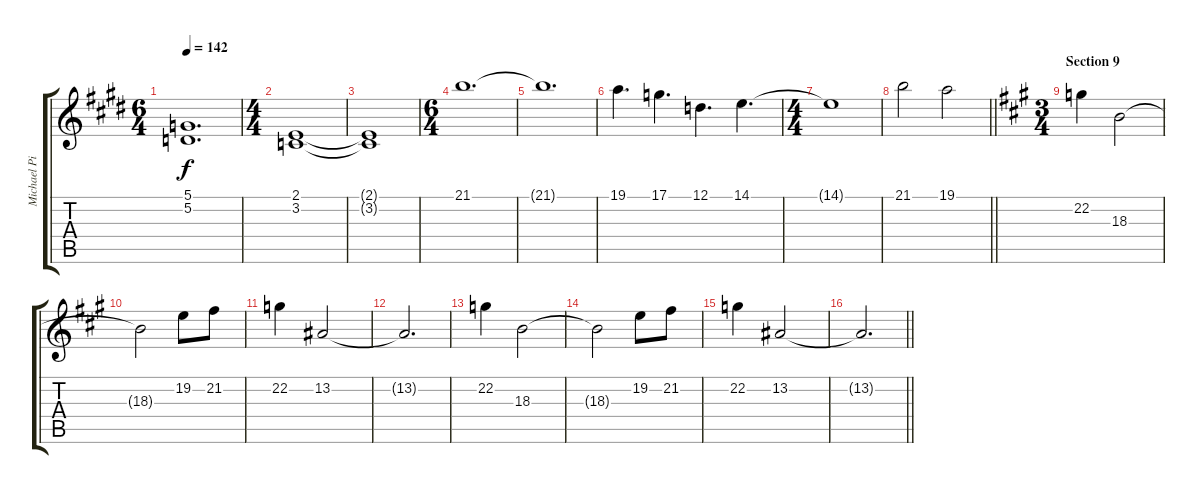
\track ("Michael Pinella (string)" "Michael Pi") {instrument stringensemble1}
\staff {score tabs}
\tuning (D4 A3 F3 C3 G2 D2) {hide}
\ts (6 4)
\tempo 142
\clef g2
\ks c#minor
(5.1 5.2).1{d dy f} |
\ts (4 4)
(2.1 3.2).1 |
(2.1{t} 3.2{t}).1 |
\ts (6 4)
21.1.1{d} |
21.1{t}.1{d} |
19.1.4{d} 17.1.4{d} 12.1.4{d} 14.1.4{d} |
\ts (4 4)
14.1{t}.1 |
\barLineRight lightlight
21.1.2 19.1.2 |
\ts (3 4)
\section ("" "Section 9")
\ks f#minor
22.2.4 18.3.2 |
18.3{t}.2 19.2.8 21.2.8 |
22.2.4 13.2.2 |
13.2{t}.2{d} |
22.2.4 18.3.2 |
18.3{t}.2 19.2.8 21.2.8 |
22.2.4 13.2.2 |
\barLineRight lightlight
13.2{t}.2{d}
